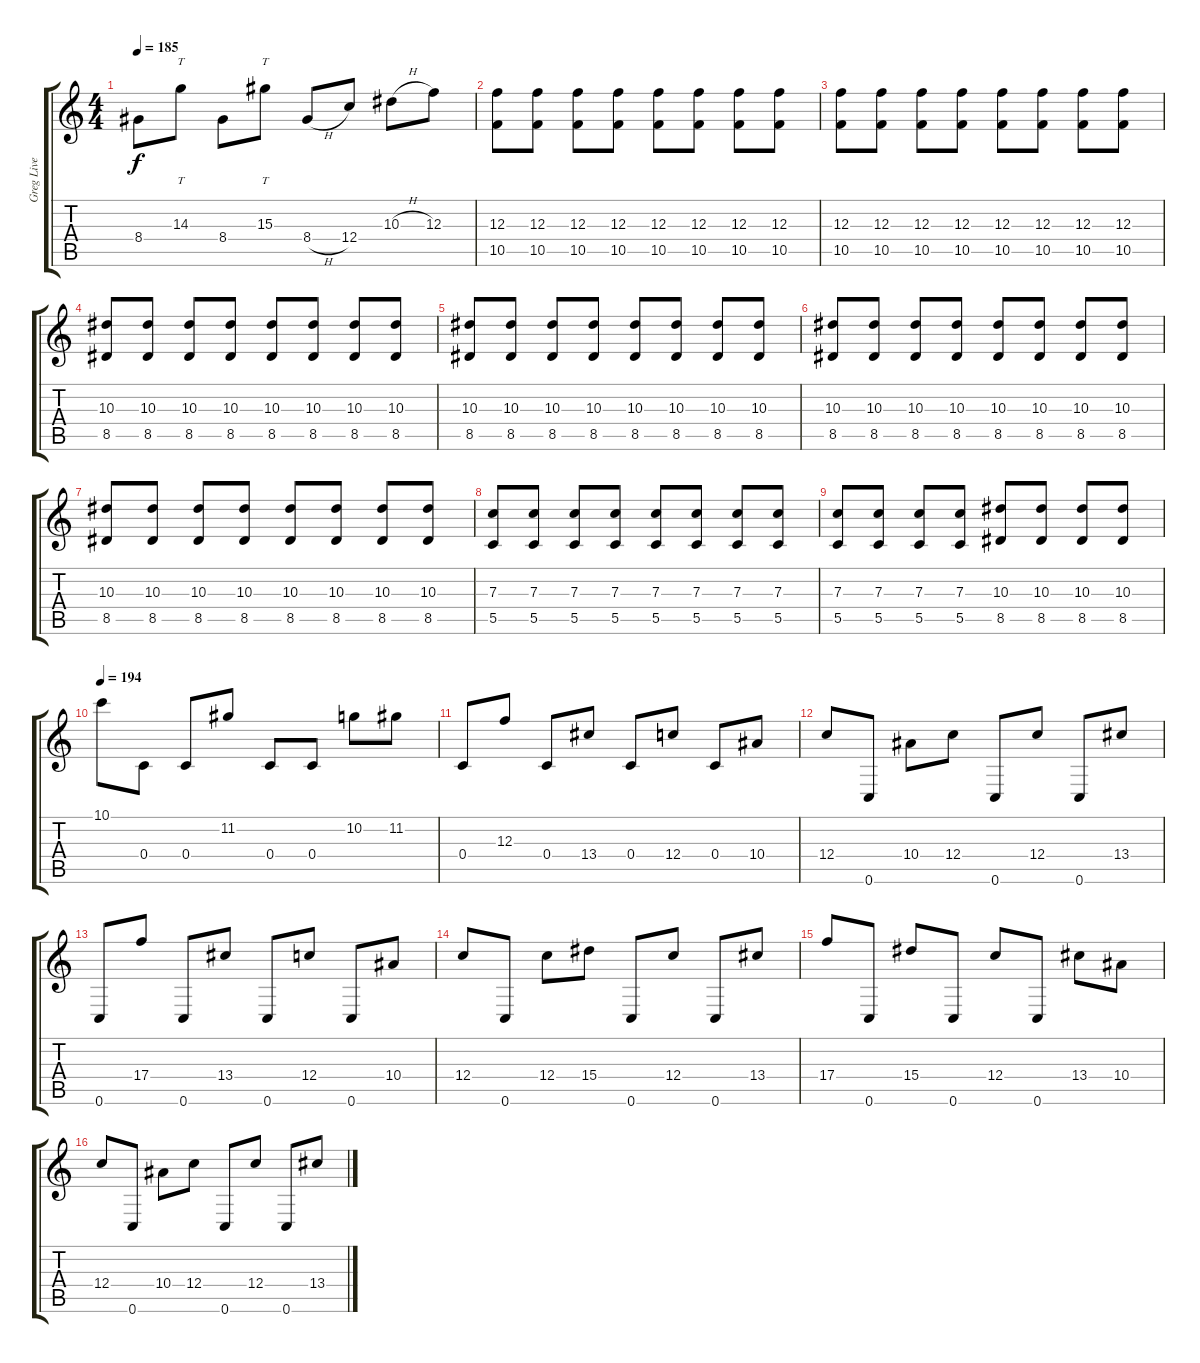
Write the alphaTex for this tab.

\track ("Greg Live" "Greg Live") {mute instrument distortionguitar}
\staff {score tabs}
\tuning (D4 A3 F3 C3 G2 C2) {hide}
\ts (4 4)
\tempo 185
\clef g2
\ks c
8.4.8{dy f} 14.3.8{tt} 8.4.8 15.3.8{tt} 8.4{h}.8 12.4.8 10.3{h}.8 12.3.8 |
(12.3 10.5).8 (12.3 10.5).8 (12.3 10.5).8 (12.3 10.5).8 (12.3 10.5).8 (12.3 10.5).8 (12.3 10.5).8 (12.3 10.5).8 |
(12.3 10.5).8 (12.3 10.5).8 (12.3 10.5).8 (12.3 10.5).8 (12.3 10.5).8 (12.3 10.5).8 (12.3 10.5).8 (12.3 10.5).8 |
(10.3 8.5).8 (10.3 8.5).8 (10.3 8.5).8 (10.3 8.5).8 (10.3 8.5).8 (10.3 8.5).8 (10.3 8.5).8 (10.3 8.5).8 |
(10.3 8.5).8 (10.3 8.5).8 (10.3 8.5).8 (10.3 8.5).8 (10.3 8.5).8 (10.3 8.5).8 (10.3 8.5).8 (10.3 8.5).8 |
(10.3 8.5).8 (10.3 8.5).8 (10.3 8.5).8 (10.3 8.5).8 (10.3 8.5).8 (10.3 8.5).8 (10.3 8.5).8 (10.3 8.5).8 |
(10.3 8.5).8 (10.3 8.5).8 (10.3 8.5).8 (10.3 8.5).8 (10.3 8.5).8 (10.3 8.5).8 (10.3 8.5).8 (10.3 8.5).8 |
(7.3 5.5).8 (7.3 5.5).8 (7.3 5.5).8 (7.3 5.5).8 (7.3 5.5).8 (7.3 5.5).8 (7.3 5.5).8 (7.3 5.5).8 |
(7.3 5.5).8 (7.3 5.5).8 (7.3 5.5).8 (7.3 5.5).8 (10.3 8.5).8 (10.3 8.5).8 (10.3 8.5).8 (10.3 8.5).8 |
\tempo 194
10.1.8 0.4.8 0.4.8 11.2.8 0.4.8 0.4.8 10.2.8 11.2.8 |
0.4.8 12.3.8 0.4.8 13.4.8 0.4.8 12.4.8 0.4.8 10.4.8 |
12.4.8 0.6.8 10.4.8 12.4.8 0.6.8 12.4.8 0.6.8 13.4.8 |
0.6.8 17.4.8 0.6.8 13.4.8 0.6.8 12.4.8 0.6.8 10.4.8 |
12.4.8 0.6.8 12.4.8 15.4.8 0.6.8 12.4.8 0.6.8 13.4.8 |
17.4.8 0.6.8 15.4.8 0.6.8 12.4.8 0.6.8 13.4.8 10.4.8 |
12.4.8 0.6.8 10.4.8 12.4.8 0.6.8 12.4.8 0.6.8 13.4.8
